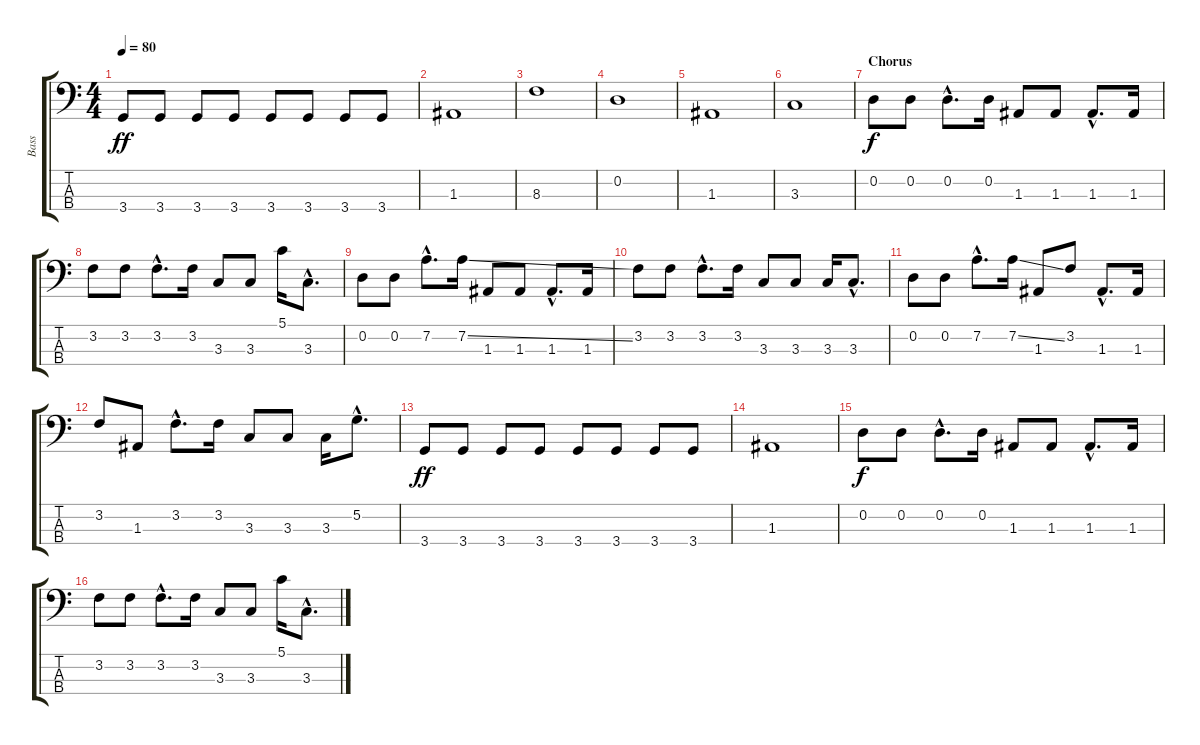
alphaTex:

\track ("Bass" "Bass") {instrument electricbasspick}
\staff {score tabs}
\tuning (G2 D2 A1 E1) {hide}
\ts (4 4)
\tempo 80
\clef f4
\ks c
3.4.8{dy ff} 3.4.8 3.4.8 3.4.8 3.4.8 3.4.8 3.4.8 3.4.8 |
1.3.1 |
8.3.1 |
0.2.1 |
1.3.1 |
3.3.1 |
\section ("" "Chorus")
0.2.8{dy f} 0.2.8 0.2{hac}.8{d} 0.2.16 1.3.8 1.3.8 1.3{hac}.8{d} 1.3.16 |
3.2.8 3.2.8 3.2{hac}.8{d} 3.2.16 3.3.8 3.3.8 5.1.16 3.3{hac}.8{d} |
0.2.8 0.2.8 7.2{hac}.8{d} 7.2{ss}.16 1.3.8 1.3.8 1.3{hac}.8{d} 1.3.16 |
3.2.8 3.2.8 3.2{hac}.8{d} 3.2.16 3.3.8 3.3.8 3.3.16 3.3{hac}.8{d} |
0.2.8 0.2.8 7.2{hac}.8{d} 7.2{ss}.16 1.3.8 3.2.8 1.3{hac}.8{d} 1.3.16 |
3.2.8 1.3.8 3.2{hac}.8{d} 3.2.16 3.3.8 3.3.8 3.3.16 5.2{hac}.8{d} |
3.4.8{dy ff} 3.4.8 3.4.8 3.4.8 3.4.8 3.4.8 3.4.8 3.4.8 |
1.3.1 |
0.2.8{dy f} 0.2.8 0.2{hac}.8{d} 0.2.16 1.3.8 1.3.8 1.3{hac}.8{d} 1.3.16 |
3.2.8 3.2.8 3.2{hac}.8{d} 3.2.16 3.3.8 3.3.8 5.1.16 3.3{hac}.8{d}
